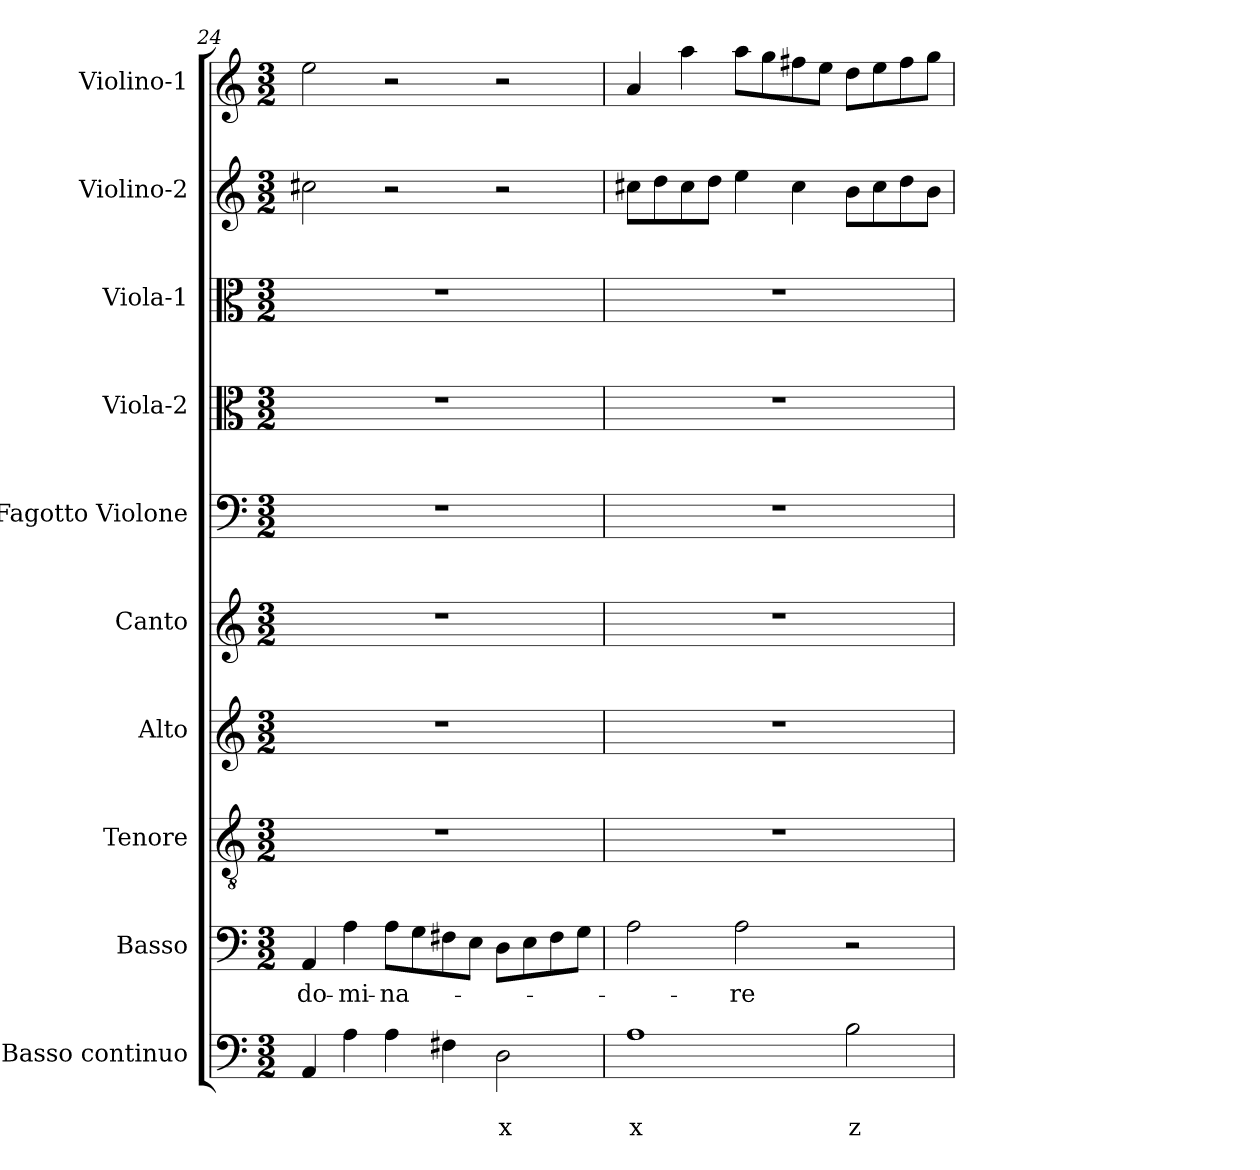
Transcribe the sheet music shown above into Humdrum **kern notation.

**kern	**text	**text	**kern	**text	**kern	**kern	**kern	**kern	**kern	**kern	**kern	**kern
*part10	*part10	*part10	*part9	*part9	*part8	*part7	*part6	*part5	*part4	*part3	*part2	*part1
*staff10	*staff10	*staff10	*staff9	*staff9	*staff8	*staff7	*staff6	*staff5	*staff4	*staff3	*staff2	*staff1
*I"Basso continuo	*	*	*I"Basso	*	*I"Tenore	*I"Alto	*I"Canto	*I"Fagotto Violone	*I"Viola-2	*I"Viola-1	*I"Violino-2	*I"Violino-1
*I'BC	*	*	*I'B	*	*I'T	*I'A	*I'C	*I'Fg	*I'Va2	*I'Va1	*I'Vi2	*I'Vi1
*clefF4	*	*	*clefF4	*	*clefGv2	*clefG2	*clefG2	*clefF4	*clefC3	*clefC3	*clefG2	*clefG2
*k[]	*	*	*k[]	*	*k[]	*k[]	*k[]	*k[]	*k[]	*k[]	*k[]	*k[]
*C:	*	*	*C:	*	*C:	*C:	*C:	*C:	*C:	*C:	*C:	*C:
*M3/2	*	*	*M3/2	*	*M3/2	*M3/2	*M3/2	*M3/2	*M3/2	*M3/2	*M3/2	*M3/2
=24	=24	=24	=24	=24	=24	=24	=24	=24	=24	=24	=24	=24
!	!	!	!	!LO:LY:b	!	!	!	!	!	!	!	!
4AA/	.	.	4AA/	do-	1.r	1.r	1.r	1.r	1.r	1.r	2cc#X\	2ee\
!	!	!	!	!LO:LY:b	!	!	!	!	!	!	!	!
4A\	.	.	4A\	-mi-	.	.	.	.	.	.	.	.
!	!	!	!	!LO:LY:b	!	!	!	!	!	!	!	!
4A\	.	.	8A\L	-na-	.	.	.	.	.	.	2r	2r
.	.	.	8G\	.	.	.	.	.	.	.	.	.
4F#X\	.	.	8F#X\	.	.	.	.	.	.	.	.	.
.	.	.	8E\J	.	.	.	.	.	.	.	.	.
!	!	!LO:LY:b	!	!	!	!	!	!	!	!	!	!
2D\	.	x	8D\L	.	.	.	.	.	.	.	2r	2r
.	.	.	8E\	.	.	.	.	.	.	.	.	.
.	.	.	8F#\	.	.	.	.	.	.	.	.	.
.	.	.	8G\J	.	.	.	.	.	.	.	.	.
=25	=25	=25	=25	=25	=25	=25	=25	=25	=25	=25	=25	=25
!	!	!LO:LY:b	!	!	!	!	!	!	!	!	!	!
1A	.	x	2A\	.	1.r	1.r	1.r	1.r	1.r	1.r	8cc#X\L	4a/
.	.	.	.	.	.	.	.	.	.	.	8dd\	.
.	.	.	.	.	.	.	.	.	.	.	8cc#\	4aa\
.	.	.	.	.	.	.	.	.	.	.	8dd\J	.
!	!	!	!	!LO:LY:b	!	!	!	!	!	!	!	!
.	.	.	2A\	-re	.	.	.	.	.	.	4ee\	8aa\L
.	.	.	.	.	.	.	.	.	.	.	.	8gg\
.	.	.	.	.	.	.	.	.	.	.	4cc#\	8ff#X\
.	.	.	.	.	.	.	.	.	.	.	.	8ee\J
!	!	!LO:LY:b	!	!	!	!	!	!	!	!	!	!
2B\	.	z	2r	.	.	.	.	.	.	.	8b\L	8dd\L
.	.	.	.	.	.	.	.	.	.	.	8cc#\	8ee\
.	.	.	.	.	.	.	.	.	.	.	8dd\	8ff#\
.	.	.	.	.	.	.	.	.	.	.	8b\J	8gg\J
=	=	=	=	=	=	=	=	=	=	=	=	=
*-	*-	*-	*-	*-	*-	*-	*-	*-	*-	*-	*-	*-
